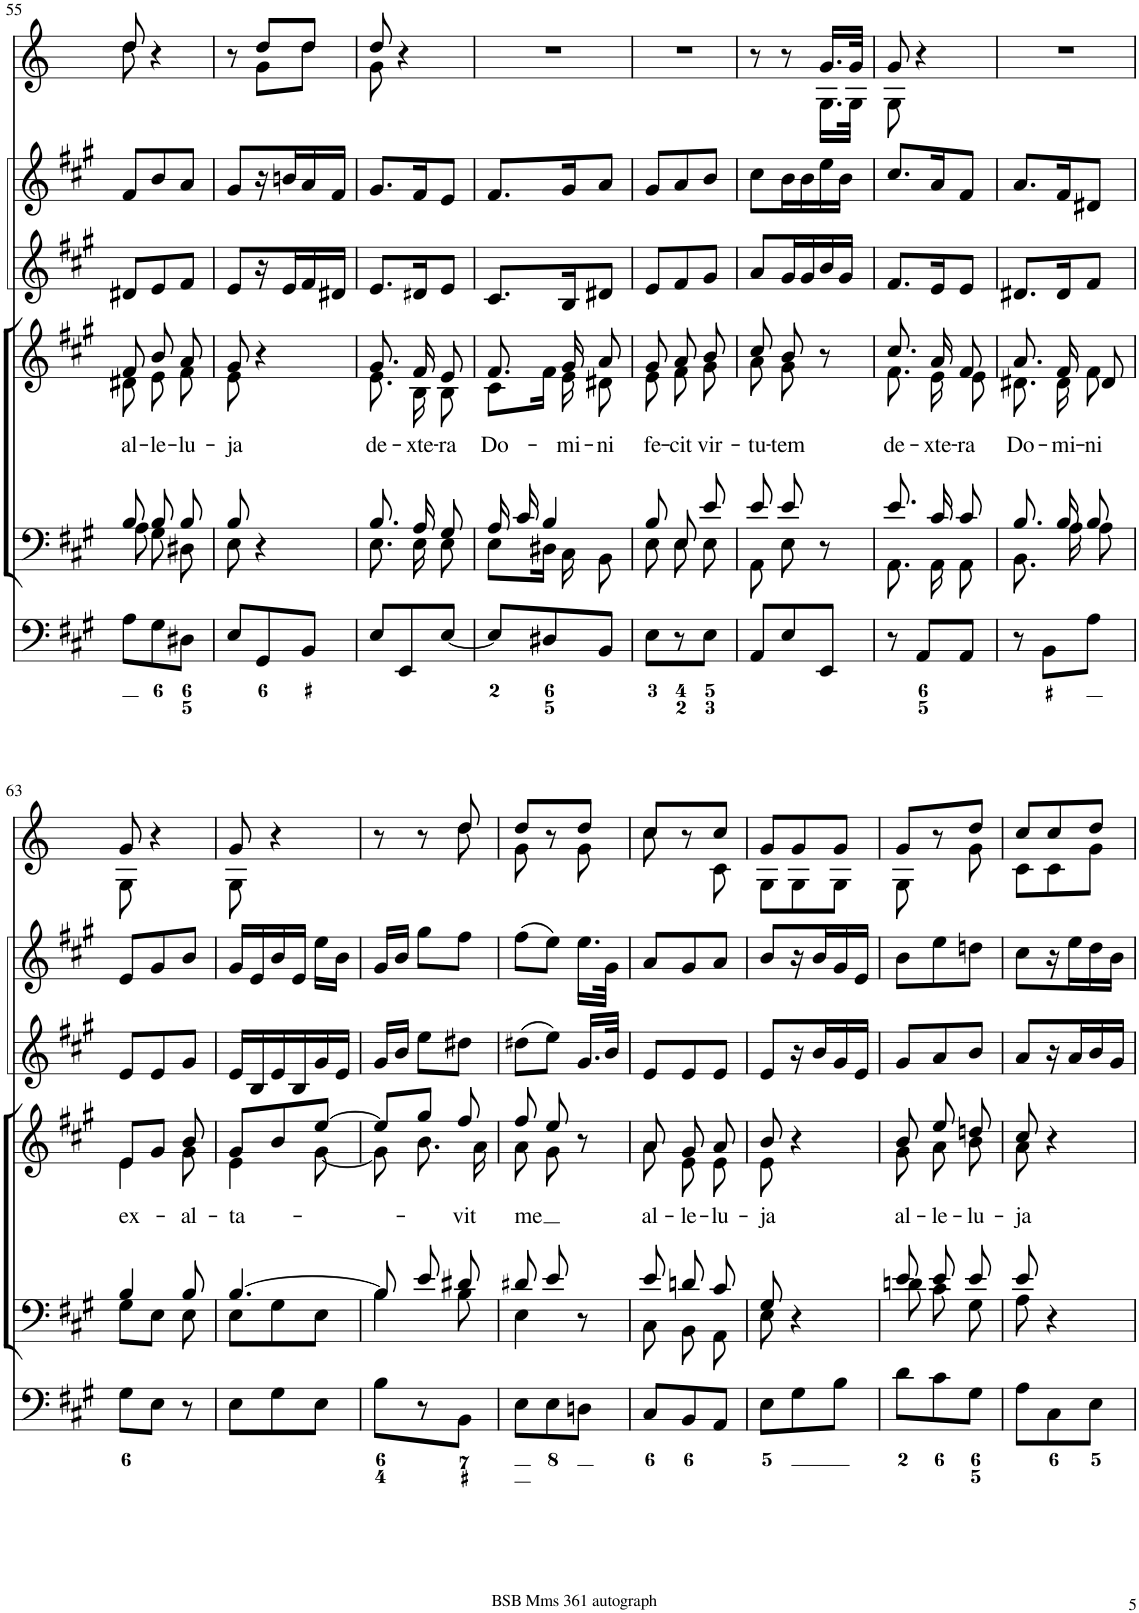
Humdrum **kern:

**kern	**kern	**kern	**text	**kern	**kern	**kern
*part6	*part5	*part4	*part4	*part3	*part2	*part1
*staff6	*staff5	*staff4	*staff4	*staff3	*staff2	*staff1
*I"Organ	*I"Voice	*I"Voice	*	*I"Violin	*I"Violini	*I"Corni in A
*	*	*	*	*I'Vln	*I'Vln	*
!!LO:PB:g=z
*clefF4	*clefF4	*clefG2	*	*clefG2	*clefG2	*clefG2
*	*	*	*	*	*	*Trd2c3
*k[f#c#g#]	*k[f#c#g#]	*k[f#c#g#]	*	*k[f#c#g#]	*k[f#c#g#]	*k[]
*M3/8	*M3/8	*M3/8	*	*M3/8	*M3/8	*M3/8
=55	=55	=55	=55	=55	=55	=55
*	*^	*	*	*	*	*
!	!	!	!	!LO:LY:b	!	!	!
*	*	*	*^	*	*	*	*^
8A\L	8B/	8A\	8f#/	8d#X\	al-	8d#X/L	8f#/L	8dd/	8dd\
!	!	!	!	!	!LO:LY:b	!	!	!	!
8G#\	8B/	8G#\	8b/	8e\	-le-	8e/	8b/	4r	4ryy
!	!	!	!	!	!LO:LY:b	!	!	!	!
8D#X\J	8B/	8D#X\	8a/	8f#\	-lu-	8f#/J	8a/J	.	.
=56	=56	=56	=56	=56	=56	=56	=56	=56	=56
!	!	!	!	!	!LO:LY:b	!	!	!	!
8E/L	8B/	8E\	8g#/	8e\	-ja	8e/L	8g#/L	8r	8ryy
8GG#/	4r	4ryy	4r	4ryy	.	16r	16r	8dd/L	8g\L
.	.	.	.	.	.	16e/	16bn/	.	.
8BB/J	.	.	.	.	.	16f#/	16a/	8dd/J	8dd\J
.	.	.	.	.	.	16d#X/JJ	16f#/JJ	.	.
=57	=57	=57	=57	=57	=57	=57	=57	=57	=57
!	!	!	!	!	!LO:LY:b	!	!	!	!
8E/L	8.B/	8.E\	8.g#/	8.e\	de-	8.e/L	8.g#/L	8dd/	8g\
8EE/	.	.	.	.	.	.	.	4r	4ryy
!	!	!	!	!	!LO:LY:b	!	!	!	!
.	16A/	16E\	16f#/	16B\	-xte-	16d#X/K	16f#/K	.	.
!	!	!	!	!	!LO:LY:b	!	!	!	!
[8E/J	8G#/	8E\	8e/	8B\	-ra	8e/J	8e/J	.	.
*	*	*	*	*	*	*	*	*v	*v
=58	=58	=58	=58	=58	=58	=58	=58	=58
!	!	!	!	!	!LO:LY:b	!	!	!
8E/L]	16A/	8E\L	8.f#/	8c#\L	Do-	8.c#/L	8.f#/L	4.r
.	16c#/	.	.	.	.	.	.	.
8D#X/	4B/	16D#X\Jk	.	16f#\Jk	.	.	.	.
!	!	!	!	!	!LO:LY:b	!	!	!
.	.	16C#\	16g#/	16e\	-mi-	16B/K	16g#/K	.
!	!	!	!	!	!LO:LY:b	!	!	!
8BB/J	.	8BB\	8a/	8d#X\	-ni	8d#X/J	8a/J	.
=59	=59	=59	=59	=59	=59	=59	=59	=59
!	!	!	!	!	!LO:LY:b	!	!	!
8E\L	8B/	8E\	8g#/	8e\	fe-	8e/L	8g#/L	4.r
!	!	!	!	!	!LO:LY:b	!	!	!
8r	8E/	8E\	8a/	8f#\	-cit	8f#/	8a/	.
!	!	!	!	!	!LO:LY:b	!	!	!
8E\J	8e/	8E\	8b/	8g#\	vir-	8g#/J	8b/J	.
=60	=60	=60	=60	=60	=60	=60	=60	=60
!	!	!	!	!	!LO:LY:b	!	!	!
*	*	*	*	*	*	*	*	*^
8AA/L	8e/	8AA\	8cc#/	8a\	-tu-	8a/L	8cc#\L	8r	4ryy
!	!	!	!	!	!LO:LY:b	!	!	!	!
8E/	8e/	8E\	8b/	8g#\	-tem	16g#/L	16b\L	8r	.
.	.	.	.	.	.	16g#/	16b\	.	.
8EE/J	8r	8ryy	8r	8ryy	.	16b/	16ee\	16.g/LL	16.G\LL
.	.	.	.	.	.	16g#/JJ	16b\JJ	.	.
.	.	.	.	.	.	.	.	32g/JJk	32G\JJk
=61	=61	=61	=61	=61	=61	=61	=61	=61	=61
!	!	!	!	!	!LO:LY:b	!	!	!	!
8r	8.e/	8.AA\	8.cc#/	8.f#\	de-	8.f#/L	8.cc#/L	8g/	8G\
8AA/L	.	.	.	.	.	.	.	4r	4ryy
!	!	!	!	!	!LO:LY:b	!	!	!	!
.	16c#/	16AA\	16a/	16e\	-xte-	16e/K	16a/K	.	.
!	!	!	!	!	!LO:LY:b	!	!	!	!
8AA/J	8c#/	8AA\	8f#/	8e\	-ra	8e/J	8f#/J	.	.
*	*	*	*	*	*	*	*	*v	*v
=62	=62	=62	=62	=62	=62	=62	=62	=62
!	!	!	!	!	!LO:LY:b	!	!	!
8r	8.B/	8.BB\	8.a/	8.d#X\	Do-	8.d#X/L	8.a/L	4.r
8BB\L	.	.	.	.	.	.	.	.
!	!	!	!	!	!LO:LY:b	!	!	!
.	16B/	16A\	16f#/	16d#\	-mi-	16d#/K	16f#/K	.
!	!	!	!	!	!LO:LY:b	!	!	!
8A\J	8B/	8A\	8d#/	8f#\	-ni	8f#/J	8d#X/J	.
!!LO:LB:g=z
=63	=63	=63	=63	=63	=63	=63	=63	=63
!	!	!	!	!	!LO:LY:b	!	!	!
*	*	*	*	*	*	*	*	*^
8G#\L	4B/	8G#\L	8e/L	4e\	ex-	8e/L	8e/L	8g/	8G\
8E\J	.	8E\J	8g#/J	.	.	8e/	8g#/	4r	4ryy
!	!	!	!	!	!LO:LY:b	!	!	!	!
8r	8B/	8E\	8b/	8g#\	-al-	8g#/J	8b/J	.	.
=64	=64	=64	=64	=64	=64	=64	=64	=64	=64
!	!	!	!	!	!LO:LY:b	!	!	!	!
8E\L	[4.B/	8E\L	8g#/L	4e\	-ta-	16e/LL	16g#/LL	8g/	8G\
.	.	.	.	.	.	16B/	16e/	.	.
8G#\	.	8G#\	8b/	.	.	16e/	16b/	4r	4ryy
.	.	.	.	.	.	16B/	16e/JJ	.	.
8E\J	.	8E\J	[8ee/J	[8g#\	.	16g#/	16ee\LL	.	.
.	.	.	.	.	.	16e/JJ	16b\JJ	.	.
=65	=65	=65	=65	=65	=65	=65	=65	=65	=65
8B\L	8B/]	4B\	8ee/L]	8g#\]	.	16g#/LL	16g#/LL	8r	4ryy
.	.	.	.	.	.	16b/JJ	16b/JJ	.	.
8r	8e/	.	8gg#/J	8.b\	.	8ee\L	8gg#\L	8r	.
!	!	!	!	!	!LO:LY:b	!	!	!	!
8BB\J	8d#X/	8B\	8ff#/	.	-vit	8dd#X\J	8ff#\J	8dd/	8dd\
.	.	.	.	16a\	.	.	.	.	.
=66	=66	=66	=66	=66	=66	=66	=66	=66	=66
!	!	!	!	!	!LO:LY:b	!	!	!	!
8E\L	8d#X/	4E\	8ff#/	8a\	me	(8dd#X\L	(8ff#\L	8dd/L	8g\
8E\	8e/	.	8ee/	8g#\	.	8ee\J)	8ee\J)	8r	8ryy
8Dn\J	8r	8ryy	8r	8ryy	.	16.g#/LL	16.ee\LL	8dd/J	8g\
.	.	.	.	.	.	32b/JJk	32g#\JJk	.	.
=67	=67	=67	=67	=67	=67	=67	=67	=67	=67
!	!	!	!	!	!LO:LY:b	!	!	!	!
8C#/L	8e/	8C#\	8a/	8a\	al-	8e/L	8a/L	8cc/L	8cc\
!	!	!	!	!	!LO:LY:b	!	!	!	!
8BB/	8dn/	8BB\	8g#/	8e\	-le-	8e/	8g#/	8r	8ryy
!	!	!	!	!	!LO:LY:b	!	!	!	!
8AA/J	8c#/	8AA\	8a/	8e\	-lu-	8e/J	8a/J	8cc/J	8c\
=68	=68	=68	=68	=68	=68	=68	=68	=68	=68
!	!	!	!	!	!LO:LY:b	!	!	!	!
8E\L	8G#/	8E\	8b/	8e\	-ja	8e/L	8b/L	8g/L	8G\L
8G#\	4r	4ryy	4r	4ryy	.	16r	16r	8g/	8G\
.	.	.	.	.	.	16b/	16b/	.	.
8B\J	.	.	.	.	.	16g#/	16g#/	8g/J	8G\J
.	.	.	.	.	.	16e/JJ	16e/JJ	.	.
=69	=69	=69	=69	=69	=69	=69	=69	=69	=69
!	!	!	!	!	!LO:LY:b	!	!	!	!
8d\L	8e/	8dn\	8b/	8g#\	al-	8g#/L	8b\L	8g/L	8G\
!	!	!	!	!	!LO:LY:b	!	!	!	!
8c#\	8e/	8c#\	8ee/	8a\	-le-	8a/	8ee\	8r	8ryy
!	!	!	!	!	!LO:LY:b	!	!	!	!
8G#\J	8e/	8G#\	8ddn/	8b\	-lu-	8b/J	8ddn\J	8dd/J	8g\
=70	=70	=70	=70	=70	=70	=70	=70	=70	=70
!	!	!	!	!	!LO:LY:b	!	!	!	!
8A\L	8e/	8A\	8cc#/	8a\	-ja	8a/L	8cc#\L	8cc/L	8c\L
8C#\	4r	4ryy	4r	4ryy	.	16r	16r	8cc/	8c\
.	.	.	.	.	.	16a/	16ee\	.	.
8E\J	.	.	.	.	.	16b/	16dd\	8dd/J	8g\J
.	.	.	.	.	.	16g#/JJ	16b\JJ	.	.
*	*v	*v	*	*	*	*	*	*v	*v
*	*	*v	*v	*	*	*	*
=	=	=	=	=	=	=
*-	*-	*-	*-	*-	*-	*-
